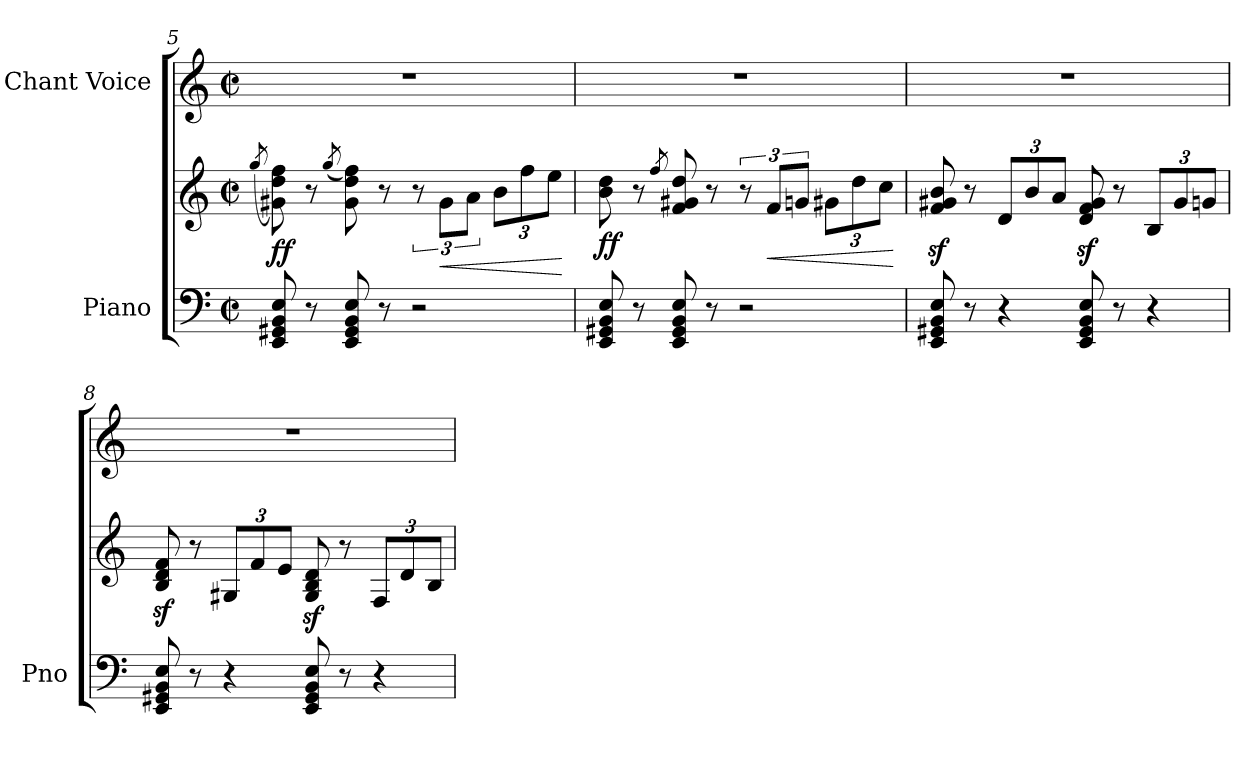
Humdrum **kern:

**kern	**kern	**dynam	**kern
*part2	*part2	*part2	*part1
*staff3	*staff2	*staff2/3	*staff1
*I"Piano	*	*	*I"Chant Voice
*I'Pno	*	*	*
*clefF4	*clefG2	*	*clefG2
*k[]	*k[]	*	*k[]
*M2/2	*M2/2	*	*M2/2
*met(c|)	*met(c|)	*	*met(c|)
=5	=5	=5	=5
.	(<8qgg/	.	.
!	!	!LO:DY:b	!
8EE/ 8GG#X/ 8BB/ 8E/	8g#X\ 8dd\ 8ff\)	ff	1r
8r	8r	.	.
.	(<8qgg/	.	.
8EE/ 8GG#/ 8BB/ 8E/	8g#\ 8dd\ 8ff\)	.	.
8r	8r	.	.
2r	12r	.	.
!	!	!LO:HP:b	!
.	12g#\L	<	.
.	12a\J	.	.
.	12b\L	.	.
.	12ff\	.	.
.	12ee\J	.	.
.	.	[	.
=6	=6	=6	=6
!	!	!LO:DY:b	!
8EE/ 8GG#X/ 8BB/ 8E/	8b\ 8dd\	ff	1r
8r	8r	.	.
.	8qff/	.	.
8EE/ 8GG#/ 8BB/ 8E/	8f/ 8g#X/ 8dd/	.	.
8r	8r	.	.
2r	12r	.	.
!	!	!LO:HP:b	!
.	12f/L	<	.
.	12gn/J	.	.
.	12g#X\L	.	.
.	12dd\	.	.
.	12cc\J	.	.
.	.	[	.
=7	=7	=7	=7
8EE/ 8GG#X/ 8BB/ 8E/	8f/z< 8g#X/z< 8b/z<	.	1r
8r	8r	.	.
*	*Xbrackettup	*	*
4r	12d/L	.	.
.	12b/	.	.
.	12a/J	.	.
8EE/ 8GG#/ 8BB/ 8E/	8d/z< 8f/z< 8g#/z<	.	.
8r	8r	.	.
4r	12B/L	.	.
.	12g#/	.	.
.	12gn/J	.	.
=8	=8	=8	=8
8EE/ 8GG#X/ 8BB/ 8E/	8B/z< 8d/z< 8f/z<	.	1r
8r	8r	.	.
4r	12G#X/L	.	.
.	12f/	.	.
.	12e/J	.	.
8EE/ 8GG#/ 8BB/ 8E/	8G#/z< 8B/z< 8d/z<	.	.
8r	8r	.	.
4r	12F/L	.	.
.	12d/	.	.
.	12B/J	.	.
=	=	=	=
*-	*-	*-	*-
